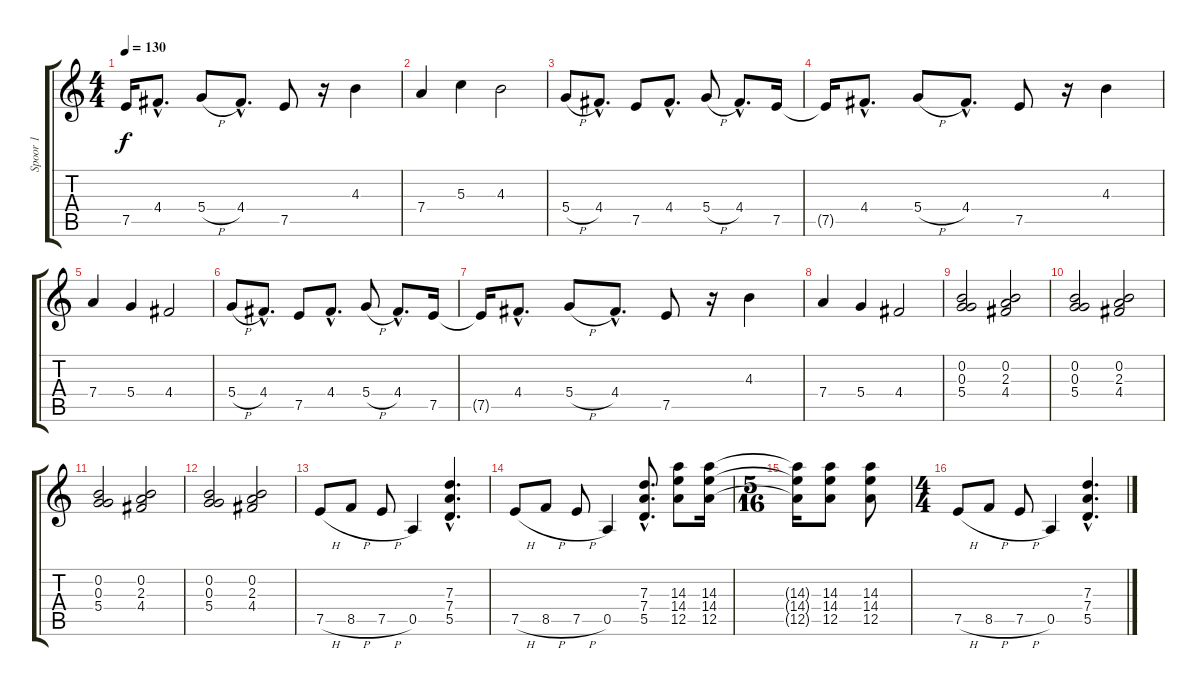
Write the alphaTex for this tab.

\track ("Spoor 1" "Spoor 1") {instrument electricguitarclean}
\staff {score tabs}
\tuning (E4 B3 G3 D3 A2 D2) {hide}
\ts (4 4)
\tempo 130
\clef g2
\ks c
7.5{t}.16{dy f} 4.4{hac}.8{d} 5.4{h}.8 4.4{hac}.8{d} 7.5.8 r.16 4.3.4 |
7.4.4 5.3.4 4.3.2 |
5.4{h}.8 4.4{hac}.8{d} 7.5.8 4.4{hac}.8{d} 5.4{h}.8 4.4{hac}.8{d} 7.5.16 |
7.5{t}.16 4.4{hac}.8{d} 5.4{h}.8 4.4{hac}.8{d} 7.5.8 r.16 4.3.4 |
7.4.4 5.4.4 4.4.2 |
5.4{h}.8 4.4{hac}.8{d} 7.5.8 4.4{hac}.8{d} 5.4{h}.8 4.4{hac}.8{d} 7.5.16 |
7.5{t}.16 4.4{hac}.8{d} 5.4{h}.8 4.4{hac}.8{d} 7.5.8 r.16 4.3.4 |
7.4.4 5.4.4 4.4.2 |
(0.2 0.3 5.4).2 (0.2 2.3 4.4).2 |
(0.2 0.3 5.4).2 (0.2 2.3 4.4).2 |
(0.2 0.3 5.4).2 (0.2 2.3 4.4).2 |
(0.2 0.3 5.4).2 (0.2 2.3 4.4).2 |
7.5{h}.8 8.5{h}.8 7.5{h}.8 0.5.4 (7.3{hac} 7.4{hac} 5.5{hac}).4{d} |
7.5{h}.8 8.5{h}.8 7.5{h}.8 0.5.4 (7.3{hac} 7.4{hac} 5.5{hac}).8{d} (14.3 14.4 12.5).8 (14.3 14.4 12.5).16 |
\ts (5 16)
(14.3{t} 14.4{t} 12.5{t}).16 (14.3 14.4 12.5).8 (14.3 14.4 12.5).8 |
\ts (4 4)
7.5{h}.8 8.5{h}.8 7.5{h}.8 0.5.4 (7.3{hac} 7.4{hac} 5.5{hac}).4{d}
